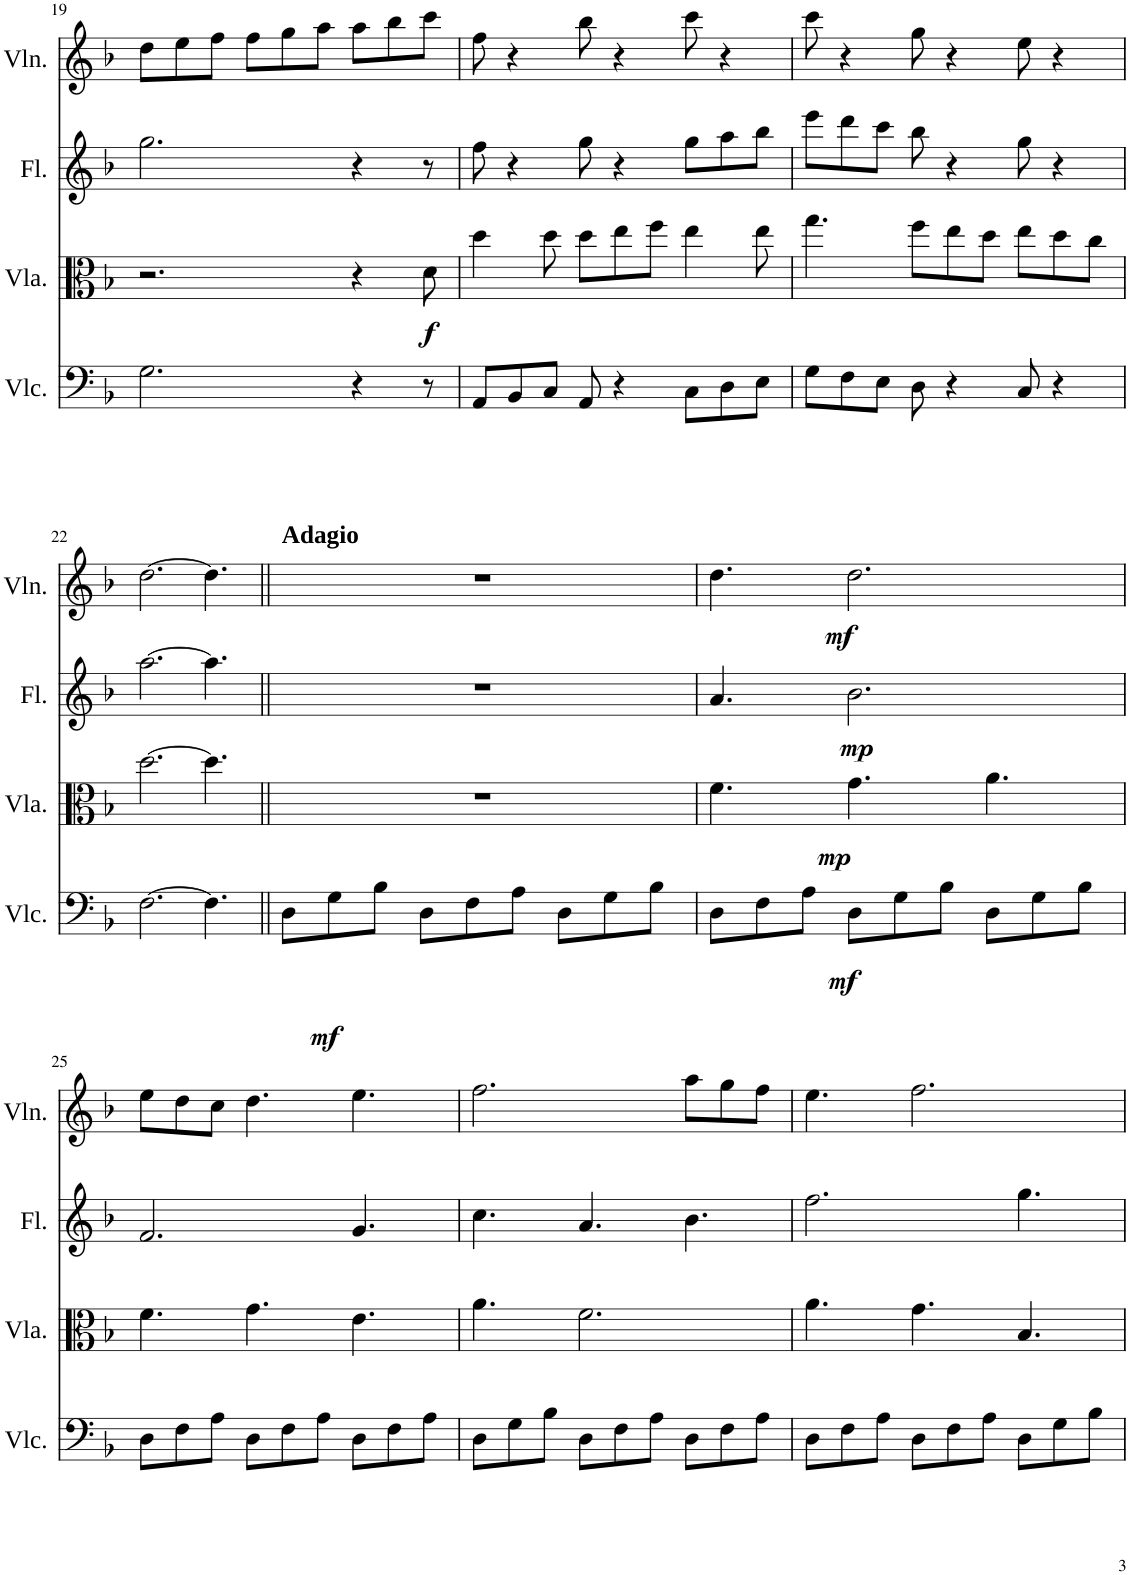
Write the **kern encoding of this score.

**kern	**dynam	**kern	**dynam	**kern	**dynam	**kern	**dynam
*part4	*part4	*part3	*part3	*part2	*part2	*part1	*part1
*staff4	*staff4	*staff3	*staff3	*staff2	*staff2	*staff1	*staff1
*I"Violoncello	*	*I"Viola	*	*I"Flute	*	*I"Violin	*
*I'Vlc.	*	*I'Vla.	*	*I'Fl.	*	*I'Vln.	*
!!LO:PB:g=z
*clefF4	*	*clefC3	*	*clefG2	*	*clefG2	*
*k[b-]	*	*k[b-]	*	*k[b-]	*	*k[b-]	*
*M9/8	*	*M9/8	*	*M9/8	*	*M9/8	*
=19	=19	=19	=19	=19	=19	=19	=19
2.G\	.	2.r	.	2.gg\	.	8dd\L	.
.	.	.	.	.	.	8ee\	.
.	.	.	.	.	.	8ff\J	.
.	.	.	.	.	.	8ff\L	.
.	.	.	.	.	.	8gg\	.
.	.	.	.	.	.	8aa\J	.
4r	.	4r	.	4r	.	8aa\L	.
.	.	.	.	.	.	8bb-\	.
!	!	!	!LO:DY:b	!	!	!	!
8r	.	8d\	f	8r	.	8ccc\J	.
=20	=20	=20	=20	=20	=20	=20	=20
8AA/L	.	4dd\	.	8ff\	.	8ff\	.
8BB-/	.	.	.	4r	.	4r	.
8C/J	.	8dd\	.	.	.	.	.
8AA/	.	8dd\L	.	8gg\	.	8bb-\	.
4r	.	8ee\	.	4r	.	4r	.
.	.	8ff\J	.	.	.	.	.
8C\L	.	4ee\	.	8gg\L	.	8ccc\	.
8D\	.	.	.	8aa\	.	4r	.
8E\J	.	8ee\	.	8bb-\J	.	.	.
=21	=21	=21	=21	=21	=21	=21	=21
8G\L	.	4.gg\	.	8eee\L	.	8ccc\	.
8F\	.	.	.	8ddd\	.	4r	.
8E\J	.	.	.	8ccc\J	.	.	.
8D\	.	8ff\L	.	8bb-\	.	8gg\	.
4r	.	8ee\	.	4r	.	4r	.
.	.	8dd\J	.	.	.	.	.
8C/	.	8ee\L	.	8gg\	.	8ee\	.
4r	.	8dd\	.	4r	.	4r	.
.	.	8cc\J	.	.	.	.	.
!!LO:LB:g=z
=22	=22	=22	=22	=22	=22	=22	=22
[2.F\	.	[2.dd\	.	[2.aa\	.	[2.dd\	.
4.F\]	.	4.dd\]	.	4.aa\]	.	4.dd\]	.
=23||	=23||	=23||	=23||	=23||	=23||	=23||	=23||
!	!	!	!	!	!	!LO:TX:a:B:t=Adagio	!
8D\L	.	8%9r	.	8%9r	.	8%9r	.
!	!LO:DY:b	!	!	!	!	!	!
8G\	mf	.	.	.	.	.	.
8B-\J	.	.	.	.	.	.	.
8D\L	.	.	.	.	.	.	.
8F\	.	.	.	.	.	.	.
8A\J	.	.	.	.	.	.	.
8D\L	.	.	.	.	.	.	.
8G\	.	.	.	.	.	.	.
8B-\J	.	.	.	.	.	.	.
=24	=24	=24	=24	=24	=24	=24	=24
8D\L	.	4.f\	.	4.a/	.	4.dd\	.
8F\	.	.	.	.	.	.	.
8A\J	.	.	.	.	.	.	.
!	!LO:DY:b	!	!LO:DY:b	!	!LO:DY:b	!	!LO:DY:b
8D\L	mf	4.g\	mp	2.b-\	mp	2.dd\	mf
8G\	.	.	.	.	.	.	.
8B-\J	.	.	.	.	.	.	.
8D\L	.	4.a\	.	.	.	.	.
8G\	.	.	.	.	.	.	.
8B-\J	.	.	.	.	.	.	.
!!LO:LB:g=z
=25	=25	=25	=25	=25	=25	=25	=25
8D\L	.	4.f\	.	2.f/	.	8ee\L	.
8F\	.	.	.	.	.	8dd\	.
8A\J	.	.	.	.	.	8cc\J	.
8D\L	.	4.g\	.	.	.	4.dd\	.
8F\	.	.	.	.	.	.	.
8A\J	.	.	.	.	.	.	.
8D\L	.	4.e\	.	4.g/	.	4.ee\	.
8F\	.	.	.	.	.	.	.
8A\J	.	.	.	.	.	.	.
=26	=26	=26	=26	=26	=26	=26	=26
8D\L	.	4.a\	.	4.cc\	.	2.ff\	.
8G\	.	.	.	.	.	.	.
8B-\J	.	.	.	.	.	.	.
8D\L	.	2.f\	.	4.a/	.	.	.
8F\	.	.	.	.	.	.	.
8A\J	.	.	.	.	.	.	.
8D\L	.	.	.	4.b-\	.	8aa\L	.
8F\	.	.	.	.	.	8gg\	.
8A\J	.	.	.	.	.	8ff\J	.
=27	=27	=27	=27	=27	=27	=27	=27
8D\L	.	4.a\	.	2.ff\	.	4.ee\	.
8F\	.	.	.	.	.	.	.
8A\J	.	.	.	.	.	.	.
8D\L	.	4.g\	.	.	.	2.ff\	.
8F\	.	.	.	.	.	.	.
8A\J	.	.	.	.	.	.	.
8D\L	.	4.B-/	.	4.gg\	.	.	.
8G\	.	.	.	.	.	.	.
8B-\J	.	.	.	.	.	.	.
=	=	=	=	=	=	=	=
*-	*-	*-	*-	*-	*-	*-	*-
